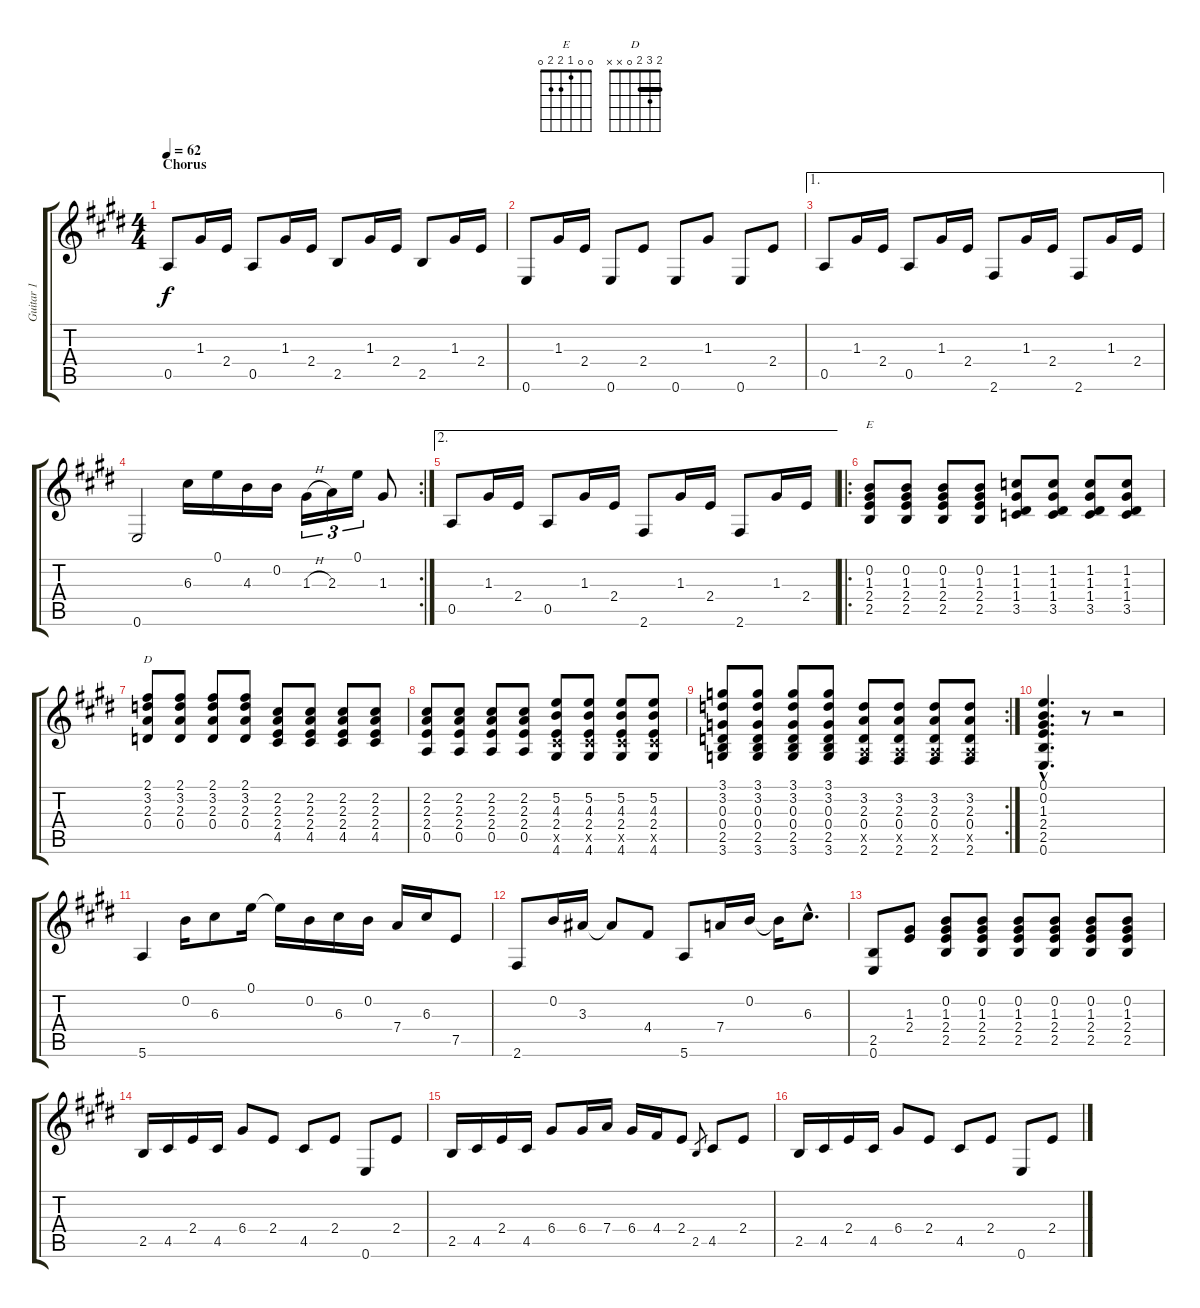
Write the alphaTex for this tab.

\track ("Guitar 1" "Guitar 1") {instrument distortionguitar}
\staff {score tabs}
\tuning (E4 B3 G3 D3 A2 E2) {hide}
\chord ("E" 0 0 1 2 2 0)
\chord ("D" 2 3 2 0 x x) {barre 2}
\ts (4 4)
\section ("" "Chorus")
\tempo 62
\clef g2
\ks e
0.5.8{dy f} 1.3.16 2.4.16 0.5.8 1.3.16 2.4.16 2.5.8 1.3.16 2.4.16 2.5.8 1.3.16 2.4.16 |
0.6.8 1.3.16 2.4.16 0.6.8 2.4.8 0.6.8 1.3.8 0.6.8 2.4.8 |
\ae 1
0.5.8 1.3.16 2.4.16 0.5.8 1.3.16 2.4.16 2.6.8 1.3.16 2.4.16 2.6.8 1.3.16 2.4.16 |
\rc 2
0.6.2 6.3.16 0.1.16 4.3.16 0.2.16 1.3{h}.16{tu (3 2)} 2.3.16{tu (3 2)} 0.1.16{tu (3 2)} 1.3.8 |
\ae 2
0.5.8 1.3.16 2.4.16 0.5.8 1.3.16 2.4.16 2.6.8 1.3.16 2.4.16 2.6.8 1.3.16 2.4.16 |
\ro
(0.2 1.3 2.4 2.5).8{ch "E"} (0.2 1.3 2.4 2.5).8 (0.2 1.3 2.4 2.5).8 (0.2 1.3 2.4 2.5).8 (1.2 1.3 1.4 3.5).8 (1.2 1.3 1.4 3.5).8 (1.2 1.3 1.4 3.5).8 (1.2 1.3 1.4 3.5).8 |
(2.1 3.2 2.3 0.4).8{ch "D"} (2.1 3.2 2.3 0.4).8 (2.1 3.2 2.3 0.4).8 (2.1 3.2 2.3 0.4).8 (2.2 2.3 2.4 4.5).8 (2.2 2.3 2.4 4.5).8 (2.2 2.3 2.4 4.5).8 (2.2 2.3 2.4 4.5).8 |
(2.2 2.3 2.4 0.5).8 (2.2 2.3 2.4 0.5).8 (2.2 2.3 2.4 0.5).8 (2.2 2.3 2.4 0.5).8 (5.2 4.3 2.4 4.5{x} 4.6).8 (5.2 4.3 2.4 4.5{x} 4.6).8 (5.2 4.3 2.4 4.5{x} 4.6).8 (5.2 4.3 2.4 4.5{x} 4.6).8 |
\rc 2
(3.1 3.2 0.3 0.4 2.5 3.6).8 (3.1 3.2 0.3 0.4 2.5 3.6).8 (3.1 3.2 0.3 0.4 2.5 3.6).8 (3.1 3.2 0.3 0.4 2.5 3.6).8 (3.2 2.3 0.4 0.5{x} 2.6).8 (3.2 2.3 0.4 0.5{x} 2.6).8 (3.2 2.3 0.4 0.5{x} 2.6).8 (3.2 2.3 0.4 0.5{x} 2.6).8 |
(0.1{hac} 0.2{hac} 1.3{hac} 2.4{hac} 2.5{hac} 0.6{hac}).4{d} r.8 r.2 |
5.6.4 0.2.16 6.3.8 0.1.16 0.1{t}.16 0.2.16 6.3.16 0.2.16 7.4.16 6.3.16 7.5.8 |
2.6.8 0.2.16 3.3.16 3.3{t}.8 4.4.8 5.6.8 7.4.16 0.2.16 0.2{t}.16 6.3{hac}.8{d} |
(2.5 0.6).8 (1.3 2.4).8 (0.2 1.3 2.4 2.5).8 (0.2 1.3 2.4 2.5).8 (0.2 1.3 2.4 2.5).8 (0.2 1.3 2.4 2.5).8 (0.2 1.3 2.4 2.5).8 (0.2 1.3 2.4 2.5).8 |
2.5.16 4.5.16 2.4.16 4.5.16 6.4.8 2.4.8 4.5.8 2.4.8 0.6.8 2.4.8 |
2.5.16 4.5.16 2.4.16 4.5.16 6.4.8 6.4.16 7.4.16 6.4.16 4.4.16 2.4.8 2.5.8{gr} 4.5.8 2.4.8 |
2.5.16 4.5.16 2.4.16 4.5.16 6.4.8 2.4.8 4.5.8 2.4.8 0.6.8 2.4.8
